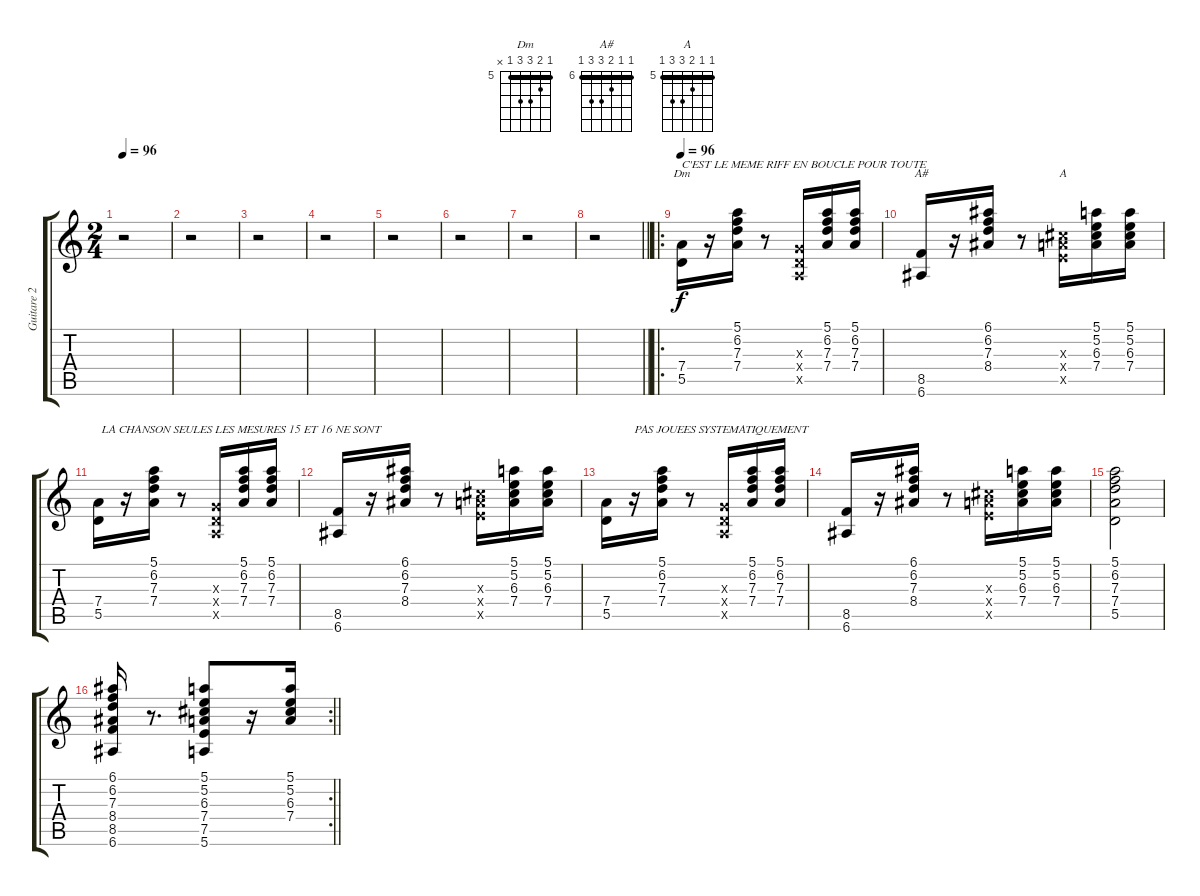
\track ("Guitare 2" "Guitare 2") {instrument acousticguitarsteel}
\staff {score tabs}
\tuning (E4 B3 G3 D3 A2 E2) {hide}
\chord ("Dm" 5 6 7 7 5 x) {firstfret 5 barre 5}
\chord ("A#" 6 6 7 8 8 6) {firstfret 6 barre 6}
\chord ("A" 5 5 6 7 7 5) {firstfret 5 barre 5}
\ts (2 4)
\tempo 96
\tempo 66
\tempo 96
\clef g2
\ks c
r.2{dy f instrument acousticguitarsteel} |
r.2 |
r.2 |
r.2 |
r.2 |
r.2 |
r.2 |
\barLineRight lightlight
r.2 |
\ro
\tempo 96
(7.4 5.5).16{ch "Dm" txt "C'EST LE MEME RIFF EN BOUCLE POUR TOUTE"} r.16 (5.1 6.2 7.3 7.4).16 r.8 (0.3{x} 0.4{x} 0.5{x}).16 (5.1 6.2 7.3 7.4).16 (5.1 6.2 7.3 7.4).16 |
(8.5 6.6).16{ch "A#"} r.16 (6.1 6.2 7.3 8.4).16 r.8 (6.3{x} 7.4{x} 7.5{x}).16{ch "A"} (5.1 5.2 6.3 7.4).16 (5.1 5.2 6.3 7.4).16 |
(7.4 5.5).16{txt " LA CHANSON SEULES LES MESURES 15 ET 16 NE SONT"} r.16 (5.1 6.2 7.3 7.4).16 r.8 (0.3{x} 0.4{x} 0.5{x}).16 (5.1 6.2 7.3 7.4).16 (5.1 6.2 7.3 7.4).16 |
(8.5 6.6).16 r.16 (6.1 6.2 7.3 8.4).16 r.8 (6.3{x} 7.4{x} 7.5{x}).16 (5.1 5.2 6.3 7.4).16 (5.1 5.2 6.3 7.4).16 |
(7.4 5.5).16 r.16{txt "PAS JOUEES SYSTEMATIQUEMENT"} (5.1 6.2 7.3 7.4).16 r.8 (0.3{x} 0.4{x} 0.5{x}).16 (5.1 6.2 7.3 7.4).16 (5.1 6.2 7.3 7.4).16 |
(8.5 6.6).16 r.16 (6.1 6.2 7.3 8.4).16 r.8 (6.3{x} 7.4{x} 7.5{x}).16 (5.1 5.2 6.3 7.4).16 (5.1 5.2 6.3 7.4).16 |
(5.1 6.2 7.3 7.4 5.5).2 |
\rc 2
\barLineRight lightlight
(6.1 6.2 7.3 8.4 8.5 6.6).16 r.8{d} (5.1 5.2 6.3 7.4 7.5 5.6).8 r.16 (5.1 5.2 6.3 7.4).16
